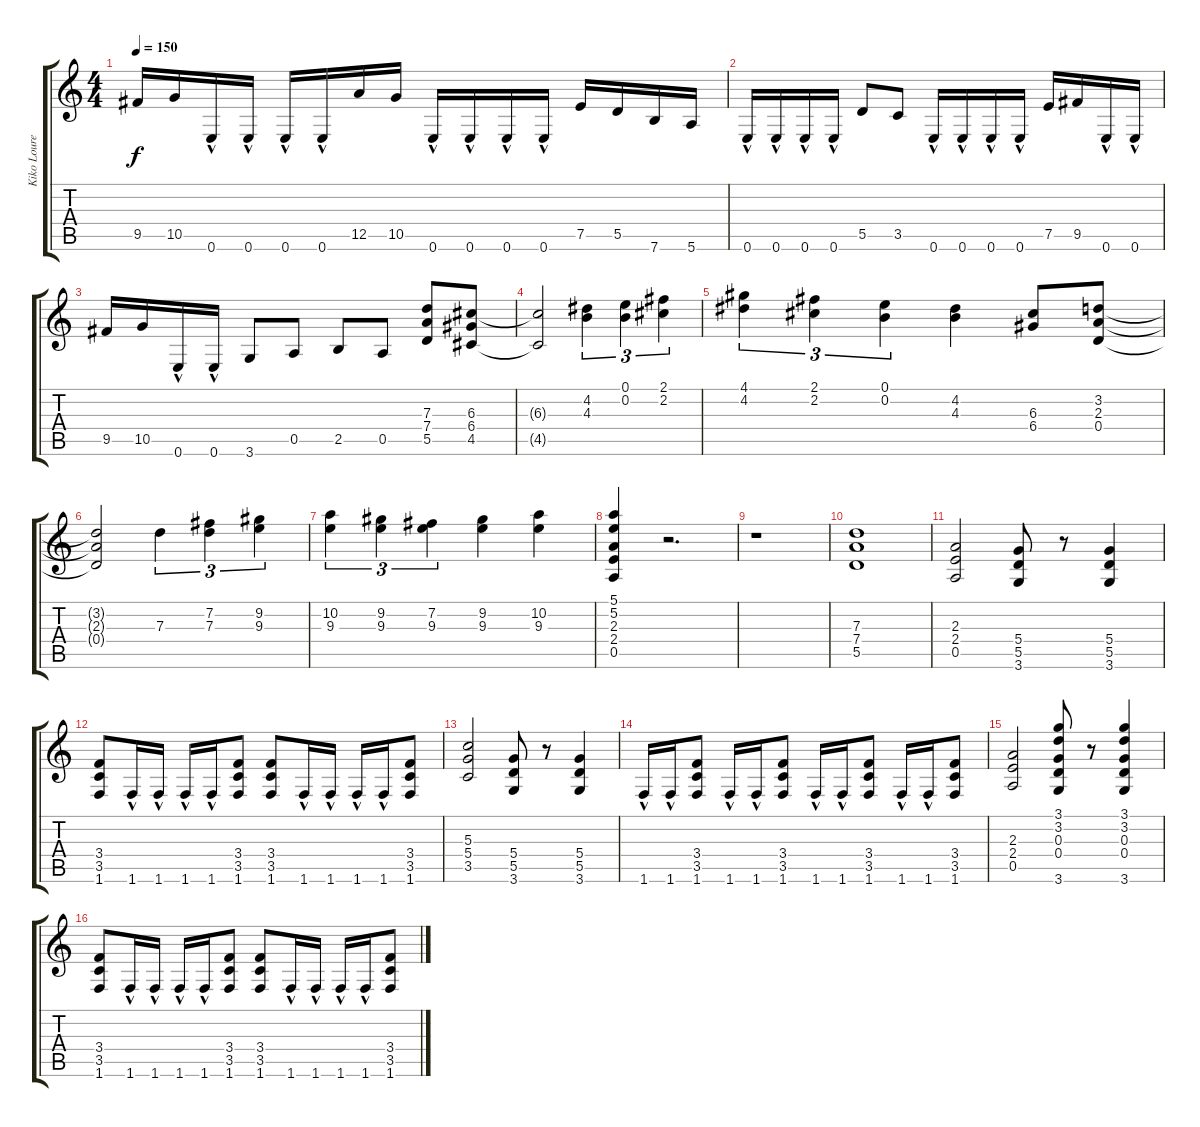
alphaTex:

\track ("Kiko Loureiro" "Kiko Loure") {instrument distortionguitar}
\staff {score tabs}
\tuning (E4 B3 G3 D3 A2 E2) {hide}
\ts (4 4)
\tempo 150
\clef g2
\ks c
9.5.16{dy f} 10.5.16 0.6{hac}.16 0.6{hac}.16 0.6{hac}.16 0.6{hac}.16 12.5.16 10.5.16 0.6{hac}.16 0.6{hac}.16 0.6{hac}.16 0.6{hac}.16 7.5.16 5.5.16 7.6.16 5.6.16 |
0.6{hac}.16 0.6{hac}.16 0.6{hac}.16 0.6{hac}.16 5.5.8 3.5.8 0.6{hac}.16 0.6{hac}.16 0.6{hac}.16 0.6{hac}.16 7.5.16 9.5.16 0.6{hac}.16 0.6{hac}.16 |
9.5.16 10.5.16 0.6{hac}.16 0.6{hac}.16 3.6.8 0.5.8 2.5.8 0.5.8 (7.3 7.4 5.5).8 (6.3 6.4 4.5).8 |
(6.3{t} 4.5{t}).2 (4.2 4.3).4{tu (3 2)} (0.1 0.2).4{tu (3 2)} (2.1 2.2).4{tu (3 2)} |
(4.1 4.2).4{tu (3 2)} (2.1 2.2).4{tu (3 2)} (0.1 0.2).4{tu (3 2)} (4.2 4.3).4 (6.3 6.4).8 (3.2 2.3 0.4).8 |
(3.2{t} 2.3{t} 0.4{t}).2 7.3.4{tu (3 2)} (7.2 7.3).4{tu (3 2)} (9.2 9.3).4{tu (3 2)} |
(10.2 9.3).4{tu (3 2)} (9.2 9.3).4{tu (3 2)} (7.2 9.3).4{tu (3 2)} (9.2 9.3).4 (10.2 9.3).4 |
(5.1 5.2 2.3 2.4 0.5).4 r.2{d} |
r.1 |
(7.3 7.4 5.5).1 |
(2.3 2.4 0.5).2 (5.4 5.5 3.6).8 r.8 (5.4 5.5 3.6).4 |
(3.4 3.5 1.6).8 1.6{hac}.16 1.6{hac}.16 1.6{hac}.16 1.6{hac}.16 (3.4 3.5 1.6).8 (3.4 3.5 1.6).8 1.6{hac}.16 1.6{hac}.16 1.6{hac}.16 1.6{hac}.16 (3.4 3.5 1.6).8 |
(5.3 5.4 3.5).2 (5.4 5.5 3.6).8 r.8 (5.4 5.5 3.6).4 |
1.6{hac}.16 1.6{hac}.16 (3.4 3.5 1.6).8 1.6{hac}.16 1.6{hac}.16 (3.4 3.5 1.6).8 1.6{hac}.16 1.6{hac}.16 (3.4 3.5 1.6).8 1.6{hac}.16 1.6{hac}.16 (3.4 3.5 1.6).8 |
(2.3 2.4 0.5).2 (3.1 3.2 0.3 0.4 3.6).8 r.8 (3.1 3.2 0.3 0.4 3.6).4 |
(3.4 3.5 1.6).8 1.6{hac}.16 1.6{hac}.16 1.6{hac}.16 1.6{hac}.16 (3.4 3.5 1.6).8 (3.4 3.5 1.6).8 1.6{hac}.16 1.6{hac}.16 1.6{hac}.16 1.6{hac}.16 (3.4 3.5 1.6).8
